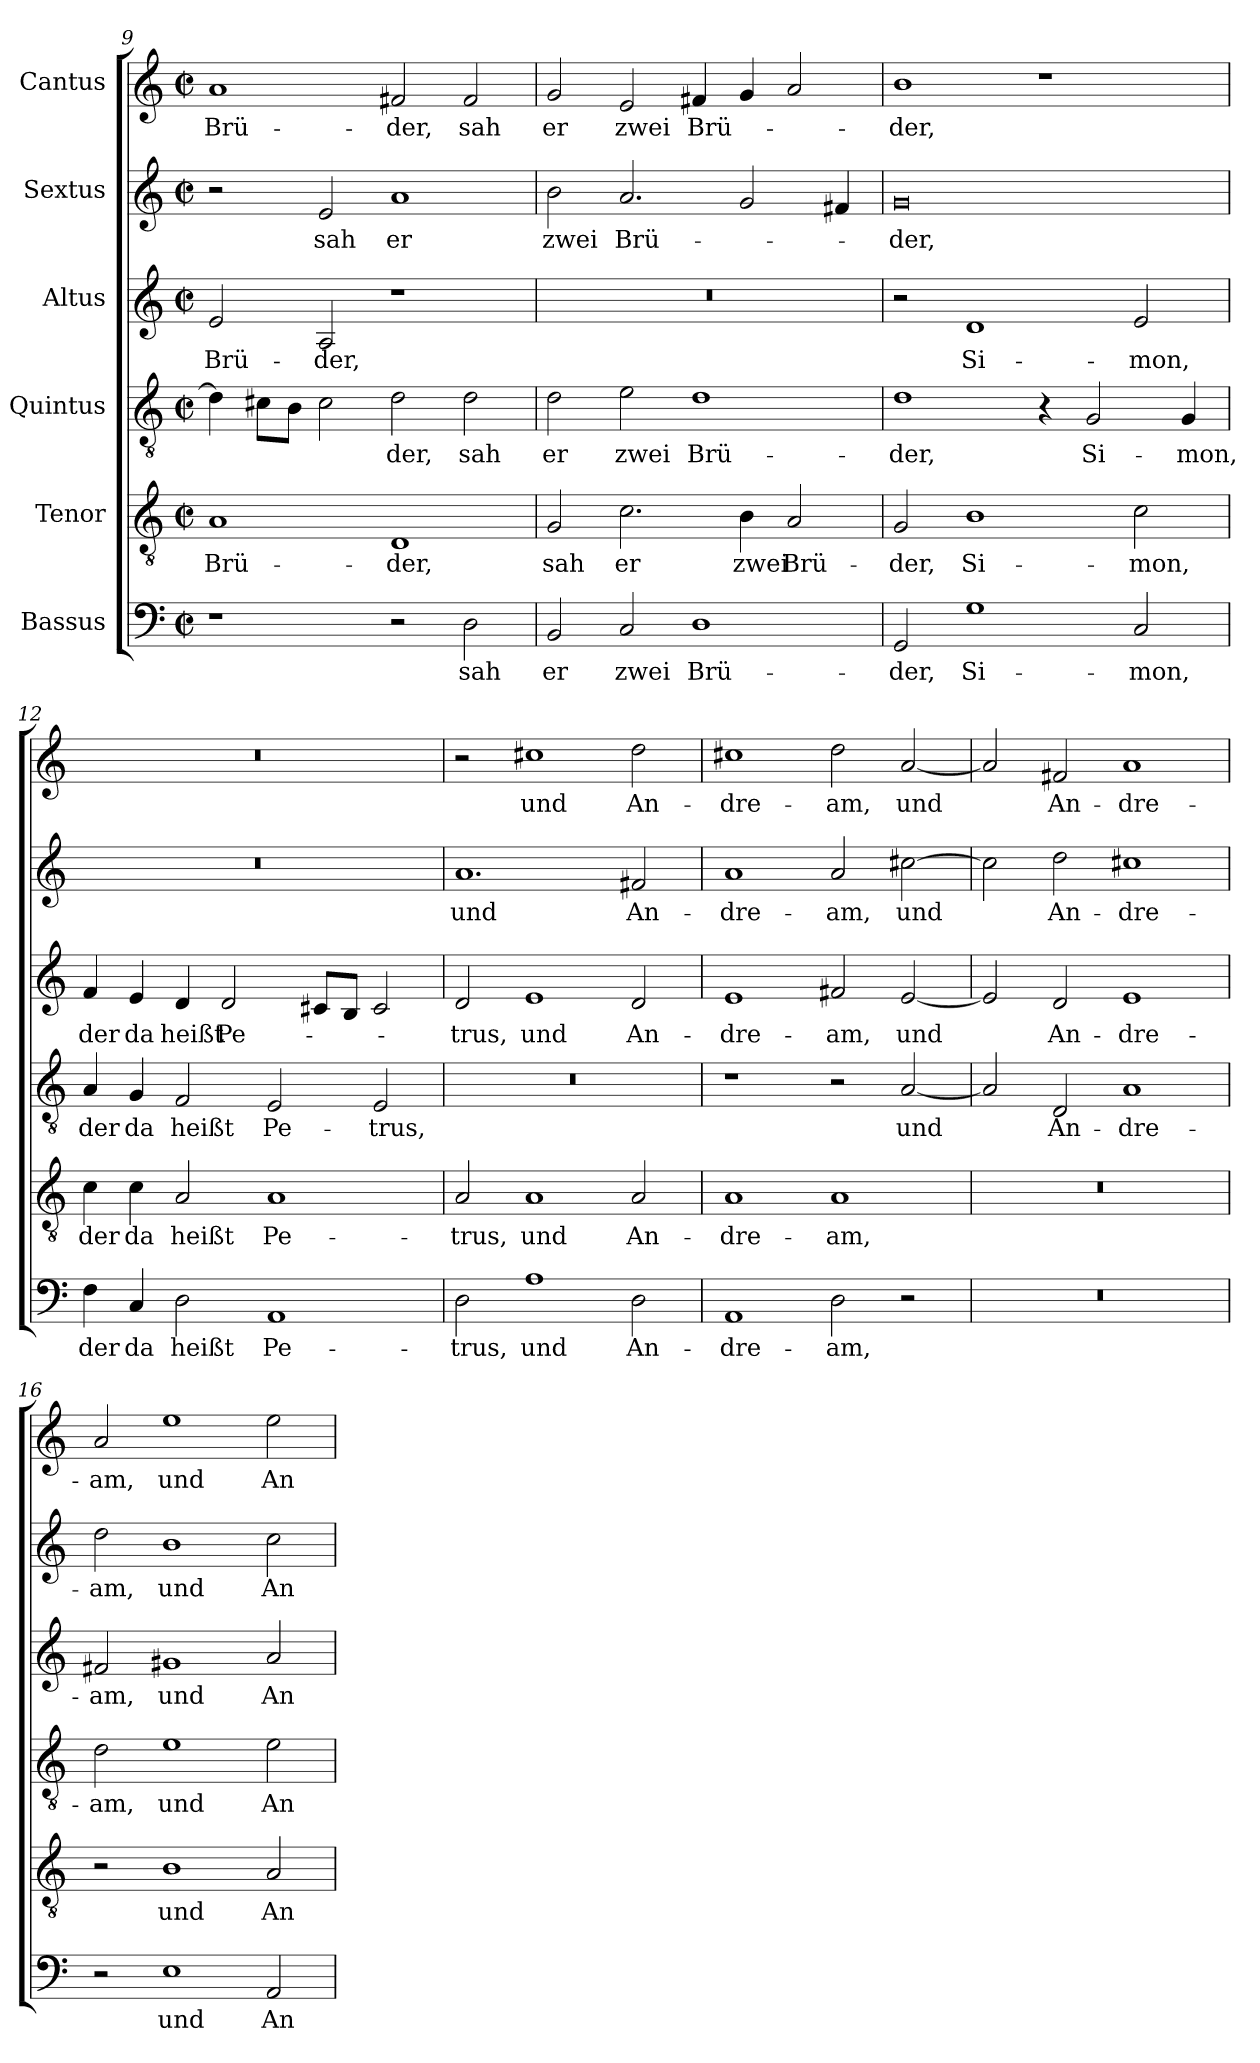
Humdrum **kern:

**kern	**text	**kern	**text	**kern	**text	**kern	**text	**kern	**text	**kern	**text
*part6	*part6	*part5	*part5	*part4	*part4	*part3	*part3	*part2	*part2	*part1	*part1
*staff6	*staff6	*staff5	*staff5	*staff4	*staff4	*staff3	*staff3	*staff2	*staff2	*staff1	*staff1
*I"Bassus	*	*I"Tenor	*	*I"Quintus	*	*I"Altus	*	*I"Sextus	*	*I"Cantus	*
!!LO:PB:g=z
*clefF4	*	*clefGv2	*	*clefGv2	*	*clefG2	*	*clefG2	*	*clefG2	*
*k[]	*	*k[]	*	*k[]	*	*k[]	*	*k[]	*	*k[]	*
*M4/2	*	*M4/2	*	*M4/2	*	*M4/2	*	*M4/2	*	*M4/2	*
*met(c|)	*	*met(c|)	*	*met(c|)	*	*met(c|)	*	*met(c|)	*	*met(c|)	*
=9	=9	=9	=9	=9	=9	=9	=9	=9	=9	=9	=9
!	!	!	!LO:LY:b	!	!	!	!LO:LY:b	!	!	!	!LO:LY:b
1r	.	1A	Brü-	4d\]	.	2e/	Brü-	2r	.	1a	Brü-
.	.	.	.	8c#X\L	.	.	.	.	.	.	.
.	.	.	.	8B\J	.	.	.	.	.	.	.
!	!	!	!	!	!	!	!LO:LY:b	!	!LO:LY:b	!	!
.	.	.	.	2c#\	.	2A/	-der,	2e/	sah	.	.
!	!	!	!LO:LY:b	!	!LO:LY:b	!	!	!	!LO:LY:b	!	!LO:LY:b
2r	.	1D	-der,	2d\	-der,	1r	.	1a	er	2f#X/	-der,
!	!LO:LY:b	!	!	!	!LO:LY:b	!	!	!	!	!	!LO:LY:b
2D\	sah	.	.	2d\	sah	.	.	.	.	2f#/	sah
=10	=10	=10	=10	=10	=10	=10	=10	=10	=10	=10	=10
!	!LO:LY:b	!	!LO:LY:b	!	!LO:LY:b	!	!	!	!LO:LY:b	!	!LO:LY:b
2BB/	er	2G/	sah	2d\	er	0r	.	2b\	zwei	2g/	er
!	!LO:LY:b	!	!LO:LY:b	!	!LO:LY:b	!	!	!	!LO:LY:b	!	!LO:LY:b
2C/	zwei	2.c\	er	2e\	zwei	.	.	2.a/	Brü-	2e/	zwei
!	!LO:LY:b	!	!	!	!LO:LY:b	!	!	!	!	!	!LO:LY:b
1D	Brü-	.	.	1d	Brü-	.	.	.	.	4f#X/	Brü-
!	!	!	!LO:LY:b	!	!	!	!	!	!	!	!
.	.	4B\	zwei	.	.	.	.	2g/	.	4g/	.
!	!	!	!LO:LY:b	!	!	!	!	!	!	!	!
.	.	2A/	Brü-	.	.	.	.	.	.	2a/	.
.	.	.	.	.	.	.	.	4f#X/	.	.	.
=11	=11	=11	=11	=11	=11	=11	=11	=11	=11	=11	=11
!	!LO:LY:b	!	!LO:LY:b	!	!LO:LY:b	!	!	!	!LO:LY:b	!	!LO:LY:b
2GG/	-der,	2G/	-der,	1d	-der,	2r	.	0g	-der,	1b	-der,
!	!LO:LY:b	!	!LO:LY:b	!	!	!	!LO:LY:b	!	!	!	!
1G	Si-	1B	Si-	.	.	1d	Si-	.	.	.	.
.	.	.	.	4r	.	.	.	.	.	1r	.
!	!	!	!	!	!LO:LY:b	!	!	!	!	!	!
.	.	.	.	2G/	Si-	.	.	.	.	.	.
!	!LO:LY:b	!	!LO:LY:b	!	!	!	!LO:LY:b	!	!	!	!
2C/	-mon,	2c\	-mon,	.	.	2e/	-mon,	.	.	.	.
!	!	!	!	!	!LO:LY:b	!	!	!	!	!	!
.	.	.	.	4G/	-mon,	.	.	.	.	.	.
=12	=12	=12	=12	=12	=12	=12	=12	=12	=12	=12	=12
!	!LO:LY:b	!	!LO:LY:b	!	!LO:LY:b	!	!LO:LY:b	!	!	!	!
4F\	der	4c\	der	4A/	der	4f/	der	0r	.	0r	.
!	!LO:LY:b	!	!LO:LY:b	!	!LO:LY:b	!	!LO:LY:b	!	!	!	!
4C/	da	4c\	da	4G/	da	4e/	da	.	.	.	.
!	!LO:LY:b	!	!LO:LY:b	!	!LO:LY:b	!	!LO:LY:b	!	!	!	!
2D\	heißt	2A/	heißt	2F/	heißt	4d/	heißt	.	.	.	.
!	!	!	!	!	!	!	!LO:LY:b	!	!	!	!
.	.	.	.	.	.	2d/	Pe-	.	.	.	.
!	!LO:LY:b	!	!LO:LY:b	!	!LO:LY:b	!	!	!	!	!	!
1AA	Pe-	1A	Pe-	2E/	Pe-	.	.	.	.	.	.
.	.	.	.	.	.	8c#X/L	.	.	.	.	.
.	.	.	.	.	.	8B/J	.	.	.	.	.
!	!	!	!	!	!LO:LY:b	!	!	!	!	!	!
.	.	.	.	2E/	-trus,	2c#/	.	.	.	.	.
!!LO:LB:g=z
=13	=13	=13	=13	=13	=13	=13	=13	=13	=13	=13	=13
!	!LO:LY:b	!	!LO:LY:b	!	!	!	!LO:LY:b	!	!LO:LY:b	!	!
2D\	trus,	2A/	trus,	0r	.	2d/	trus,	1.a	und	2r	.
!	!LO:LY:b	!	!LO:LY:b	!	!	!	!LO:LY:b	!	!	!	!LO:LY:b
1A	und	1A	und	.	.	1e	und	.	.	1cc#X	und
!	!LO:LY:b	!	!LO:LY:b	!	!	!	!LO:LY:b	!	!LO:LY:b	!	!LO:LY:b
2D\	An-	2A/	An-	.	.	2d/	An-	2f#X/	An-	2dd\	An-
=14	=14	=14	=14	=14	=14	=14	=14	=14	=14	=14	=14
!	!LO:LY:b	!	!LO:LY:b	!	!	!	!LO:LY:b	!	!LO:LY:b	!	!LO:LY:b
1AA	-dre-	1A	-dre-	1r	.	1e	-dre-	1a	-dre-	1cc#X	-dre-
!	!LO:LY:b	!	!LO:LY:b	!	!	!	!LO:LY:b	!	!LO:LY:b	!	!LO:LY:b
2D\	-am,	1A	-am,	2r	.	2f#X/	-am,	2a/	-am,	2dd\	-am,
!	!	!	!	!	!LO:LY:b	!	!LO:LY:b	!	!LO:LY:b	!	!LO:LY:b
2r	.	.	.	[2A/	und	[2e/	und	[2cc#X\	und	[2a/	und
=15	=15	=15	=15	=15	=15	=15	=15	=15	=15	=15	=15
0r	.	0r	.	2A/]	.	2e/]	.	2cc#\]	.	2a/]	.
!	!	!	!	!	!LO:LY:b	!	!LO:LY:b	!	!LO:LY:b	!	!LO:LY:b
.	.	.	.	2D/	An-	2d/	An-	2dd\	An-	2f#X/	An-
!	!	!	!	!	!LO:LY:b	!	!LO:LY:b	!	!LO:LY:b	!	!LO:LY:b
.	.	.	.	1A	-dre-	1e	-dre-	1cc#X	-dre-	1a	-dre-
=16	=16	=16	=16	=16	=16	=16	=16	=16	=16	=16	=16
!	!	!	!	!	!LO:LY:b	!	!LO:LY:b	!	!LO:LY:b	!	!LO:LY:b
2r	.	2r	.	2d\	-am,	2f#X/	-am,	2dd\	-am,	2a/	-am,
!	!LO:LY:b	!	!LO:LY:b	!	!LO:LY:b	!	!LO:LY:b	!	!LO:LY:b	!	!LO:LY:b
1E	und	1B	und	1e	und	1g#X	und	1b	und	1ee	und
!	!LO:LY:b	!	!LO:LY:b	!	!LO:LY:b	!	!LO:LY:b	!	!LO:LY:b	!	!LO:LY:b
2AA/	An-	2A/	An-	2e\	An-	2a/	An-	2cc\	An-	2ee\	An-
=	=	=	=	=	=	=	=	=	=	=	=
*-	*-	*-	*-	*-	*-	*-	*-	*-	*-	*-	*-
